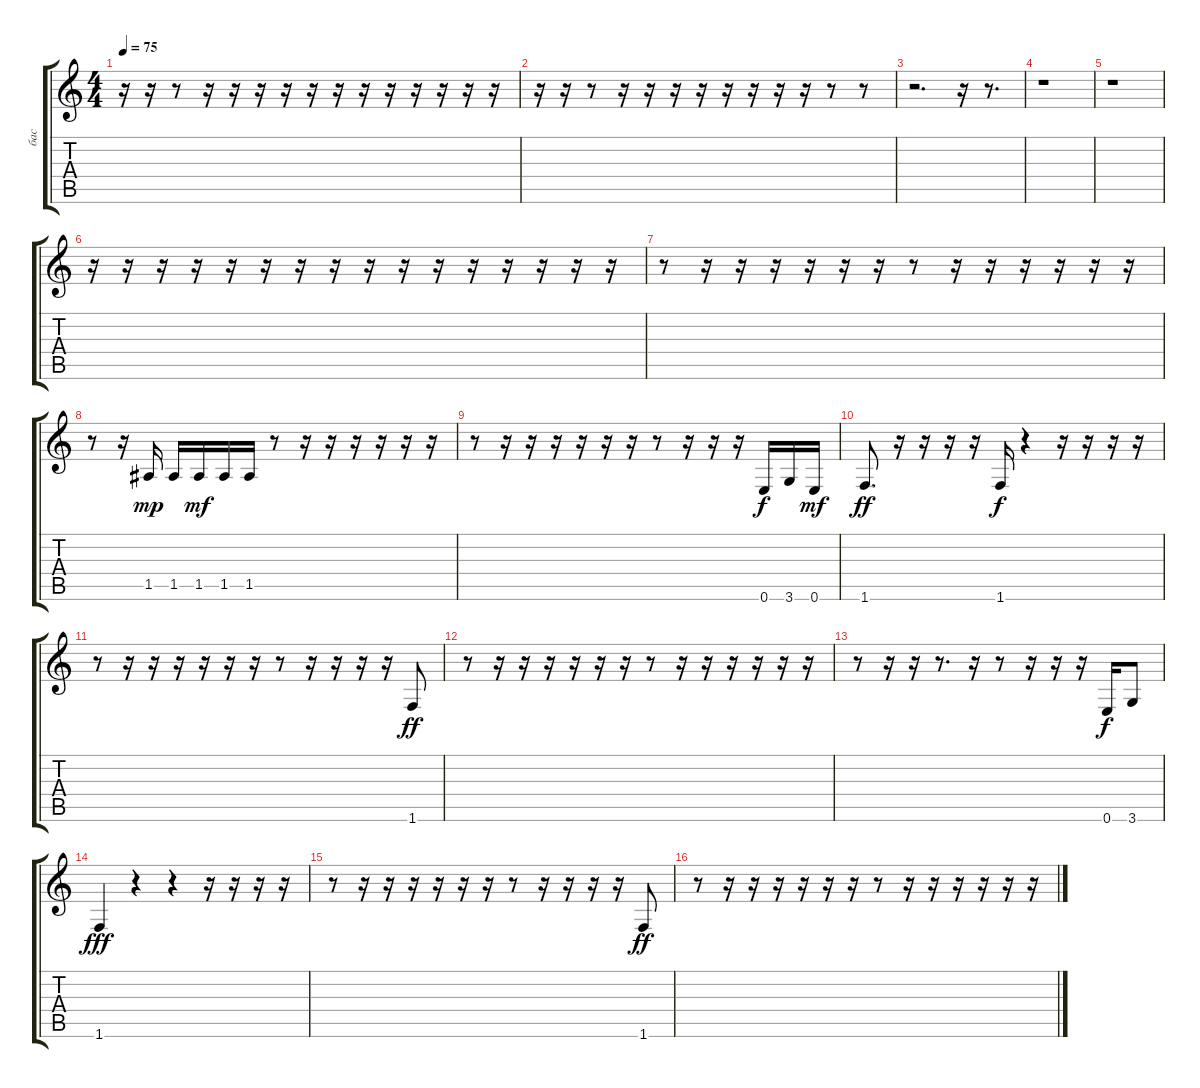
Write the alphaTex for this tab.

\track ("бас" "бас") {instrument electricbassfinger}
\staff {score tabs}
\tuning (E4 B3 G3 D3 A2 E2) {hide}
\ts (4 4)
\tempo 75
\clef g2
\ks c
r.16{dy f} r.16 r.8 r.16 r.16 r.16 r.16 r.16 r.16 r.16 r.16 r.16 r.16 r.16 r.16 |
r.16 r.16 r.8 r.16 r.16 r.16 r.16 r.16 r.16 r.16 r.16 r.8 r.8 |
r.2{d} r.16 r.8{d} |
r.1 |
r.1 |
r.16 r.16 r.16 r.16 r.16 r.16 r.16 r.16 r.16 r.16 r.16 r.16 r.16 r.16 r.16 r.16 |
r.8 r.16 r.16 r.16 r.16 r.16 r.16 r.8 r.16 r.16 r.16 r.16 r.16 r.16 |
r.8 r.16 1.5.16{dy mp} 1.5.16 1.5.16{dy mf} 1.5.16 1.5.16 r.8 r.16 r.16 r.16 r.16 r.16 r.16 |
r.8 r.16 r.16 r.16 r.16 r.16 r.16 r.8 r.16 r.16 r.16 0.6.16{dy f} 3.6.16 0.6.16{dy mf} |
1.6.8{d dy ff} r.16 r.16 r.16 r.16 1.6.16{dy f} r.4 r.16 r.16 r.16 r.16 |
r.8 r.16 r.16 r.16 r.16 r.16 r.16 r.8 r.16 r.16 r.16 r.16 1.6.8{dy ff} |
r.8 r.16 r.16 r.16 r.16 r.16 r.16 r.8 r.16 r.16 r.16 r.16 r.16 r.16 |
r.8 r.16 r.16 r.8{d} r.16 r.8 r.16 r.16 r.16 0.6.16{dy f} 3.6.8 |
1.6.4{dy fff} r.4 r.4 r.16 r.16 r.16 r.16 |
r.8 r.16 r.16 r.16 r.16 r.16 r.16 r.8 r.16 r.16 r.16 r.16 1.6.8{dy ff} |
r.8 r.16 r.16 r.16 r.16 r.16 r.16 r.8 r.16 r.16 r.16 r.16 r.16 r.16
